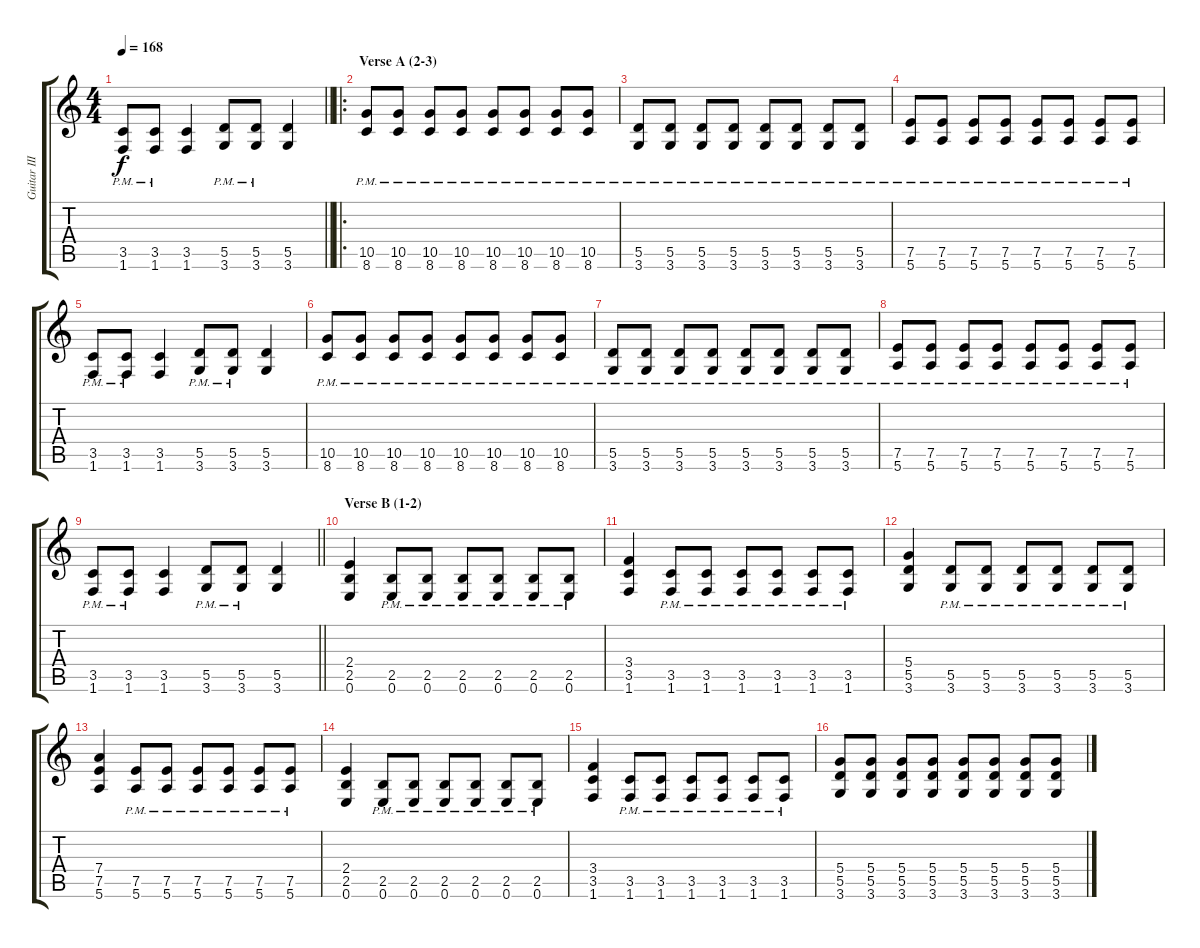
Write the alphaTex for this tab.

\track ("Guitar III" "Guitar III") {instrument distortionguitar}
\staff {score tabs}
\tuning (E4 B3 G3 D3 A2 E2) {hide}
\ts (4 4)
\tempo 168
\clef g2
\barLineRight lightlight
\ks c
(3.5{pm} 1.6{pm}).8{dy f} (3.5{pm} 1.6{pm}).8 (3.5 1.6).4 (5.5{pm} 3.6{pm}).8 (5.5{pm} 3.6{pm}).8 (5.5 3.6).4 |
\ro
\section ("" "Verse A (2-3)")
(10.5{pm} 8.6{pm}).8 (10.5{pm} 8.6{pm}).8 (10.5{pm} 8.6{pm}).8 (10.5{pm} 8.6{pm}).8 (10.5{pm} 8.6{pm}).8 (10.5{pm} 8.6{pm}).8 (10.5{pm} 8.6{pm}).8 (10.5{pm} 8.6{pm}).8 |
(5.5{pm} 3.6{pm}).8 (5.5{pm} 3.6{pm}).8 (5.5{pm} 3.6{pm}).8 (5.5{pm} 3.6{pm}).8 (5.5{pm} 3.6{pm}).8 (5.5{pm} 3.6{pm}).8 (5.5{pm} 3.6{pm}).8 (5.5{pm} 3.6{pm}).8 |
(7.5{pm} 5.6{pm}).8 (7.5{pm} 5.6{pm}).8 (7.5{pm} 5.6{pm}).8 (7.5{pm} 5.6{pm}).8 (7.5{pm} 5.6{pm}).8 (7.5{pm} 5.6{pm}).8 (7.5{pm} 5.6{pm}).8 (7.5{pm} 5.6{pm}).8 |
(3.5{pm} 1.6{pm}).8 (3.5{pm} 1.6{pm}).8 (3.5 1.6).4 (5.5{pm} 3.6{pm}).8 (5.5{pm} 3.6{pm}).8 (5.5 3.6).4 |
(10.5{pm} 8.6{pm}).8 (10.5{pm} 8.6{pm}).8 (10.5{pm} 8.6{pm}).8 (10.5{pm} 8.6{pm}).8 (10.5{pm} 8.6{pm}).8 (10.5{pm} 8.6{pm}).8 (10.5{pm} 8.6{pm}).8 (10.5{pm} 8.6{pm}).8 |
(5.5{pm} 3.6{pm}).8 (5.5{pm} 3.6{pm}).8 (5.5{pm} 3.6{pm}).8 (5.5{pm} 3.6{pm}).8 (5.5{pm} 3.6{pm}).8 (5.5{pm} 3.6{pm}).8 (5.5{pm} 3.6{pm}).8 (5.5{pm} 3.6{pm}).8 |
(7.5{pm} 5.6{pm}).8 (7.5{pm} 5.6{pm}).8 (7.5{pm} 5.6{pm}).8 (7.5{pm} 5.6{pm}).8 (7.5{pm} 5.6{pm}).8 (7.5{pm} 5.6{pm}).8 (7.5{pm} 5.6{pm}).8 (7.5{pm} 5.6{pm}).8 |
\barLineRight lightlight
(3.5{pm} 1.6{pm}).8 (3.5{pm} 1.6{pm}).8 (3.5 1.6).4 (5.5{pm} 3.6{pm}).8 (5.5{pm} 3.6{pm}).8 (5.5 3.6).4 |
\section ("" "Verse B (1-2)")
(2.4 2.5 0.6).4 (2.5{pm} 0.6{pm}).8 (2.5{pm} 0.6{pm}).8 (2.5{pm} 0.6{pm}).8 (2.5{pm} 0.6{pm}).8 (2.5{pm} 0.6{pm}).8 (2.5{pm} 0.6{pm}).8 |
(3.4 3.5 1.6).4 (3.5{pm} 1.6{pm}).8 (3.5{pm} 1.6{pm}).8 (3.5{pm} 1.6{pm}).8 (3.5{pm} 1.6{pm}).8 (3.5{pm} 1.6{pm}).8 (3.5{pm} 1.6{pm}).8 |
(5.4 5.5 3.6).4 (5.5{pm} 3.6{pm}).8 (5.5{pm} 3.6{pm}).8 (5.5{pm} 3.6{pm}).8 (5.5{pm} 3.6{pm}).8 (5.5{pm} 3.6{pm}).8 (5.5{pm} 3.6{pm}).8 |
(7.4 7.5 5.6).4 (7.5{pm} 5.6{pm}).8 (7.5{pm} 5.6{pm}).8 (7.5{pm} 5.6{pm}).8 (7.5{pm} 5.6{pm}).8 (7.5{pm} 5.6{pm}).8 (7.5{pm} 5.6{pm}).8 |
(2.4 2.5 0.6).4 (2.5{pm} 0.6{pm}).8 (2.5{pm} 0.6{pm}).8 (2.5{pm} 0.6{pm}).8 (2.5{pm} 0.6{pm}).8 (2.5{pm} 0.6{pm}).8 (2.5{pm} 0.6{pm}).8 |
(3.4 3.5 1.6).4 (3.5{pm} 1.6{pm}).8 (3.5{pm} 1.6{pm}).8 (3.5{pm} 1.6{pm}).8 (3.5{pm} 1.6{pm}).8 (3.5{pm} 1.6{pm}).8 (3.5{pm} 1.6{pm}).8 |
(5.4 5.5 3.6).8 (5.4 5.5 3.6).8 (5.4 5.5 3.6).8 (5.4 5.5 3.6).8 (5.4 5.5 3.6).8 (5.4 5.5 3.6).8 (5.4 5.5 3.6).8 (5.4 5.5 3.6).8
